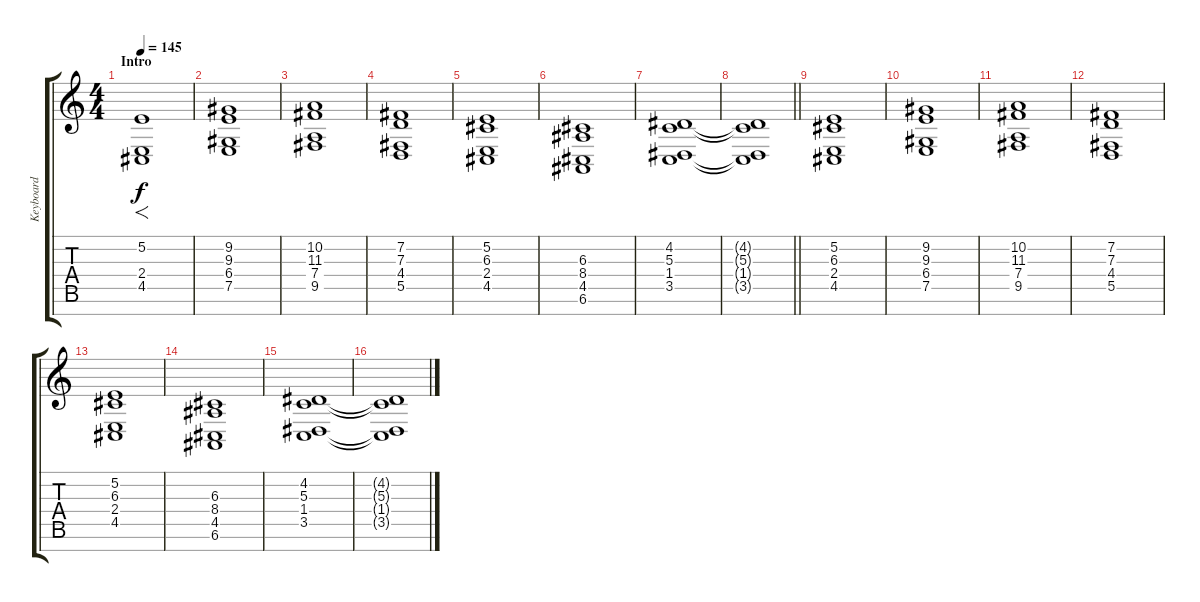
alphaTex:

\track ("Keyboard" "Keyboard") {instrument stringensemble1}
\staff {score tabs}
\tuning (E4 B3 G3 D3 A2 E2 B1) {hide}
\ts (4 4)
\section ("" "Intro")
\tempo 145
\clef g2
\ks c
(5.2 2.4 4.5).1{f dy f instrument stringensemble1} |
(9.2 9.3 6.4 7.5).1 |
(10.2 11.3 7.4 9.5).1 |
(7.2 7.3 4.4 5.5).1 |
(5.2 6.3 2.4 4.5).1 |
(6.3 8.4 4.5 6.6).1 |
(4.2 5.3 1.4 3.5).1 |
\barLineRight lightlight
(4.2{t} 5.3{t} 1.4{t} 3.5{t}).1 |
(5.2 6.3 2.4 4.5).1 |
(9.2 9.3 6.4 7.5).1 |
(10.2 11.3 7.4 9.5).1 |
(7.2 7.3 4.4 5.5).1 |
(5.2 6.3 2.4 4.5).1 |
(6.3 8.4 4.5 6.6).1 |
(4.2 5.3 1.4 3.5).1 |
(4.2{t} 5.3{t} 1.4{t} 3.5{t}).1
